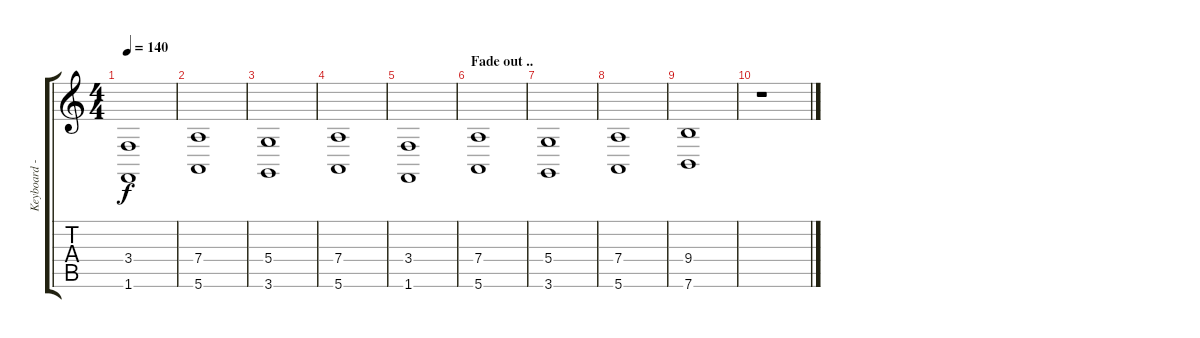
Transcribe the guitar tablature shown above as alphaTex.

\track ("Keyboard - Choir Aah" "Keyboard -") {instrument choiraahs}
\staff {score tabs}
\tuning (E4 B3 G3 D3 A2 E2) {hide}
\ts (4 4)
\tempo 140
\clef g2
\ks c
(3.4 1.6).1{dy f} |
(7.4 5.6).1 |
(5.4 3.6).1 |
(7.4 5.6).1 |
(3.4 1.6).1 |
\section ("" "Fade out ..")
(7.4 5.6).1{volume 0} |
(5.4 3.6).1 |
(7.4 5.6).1{volume 0} |
(9.4 7.6).1 |
r.1
